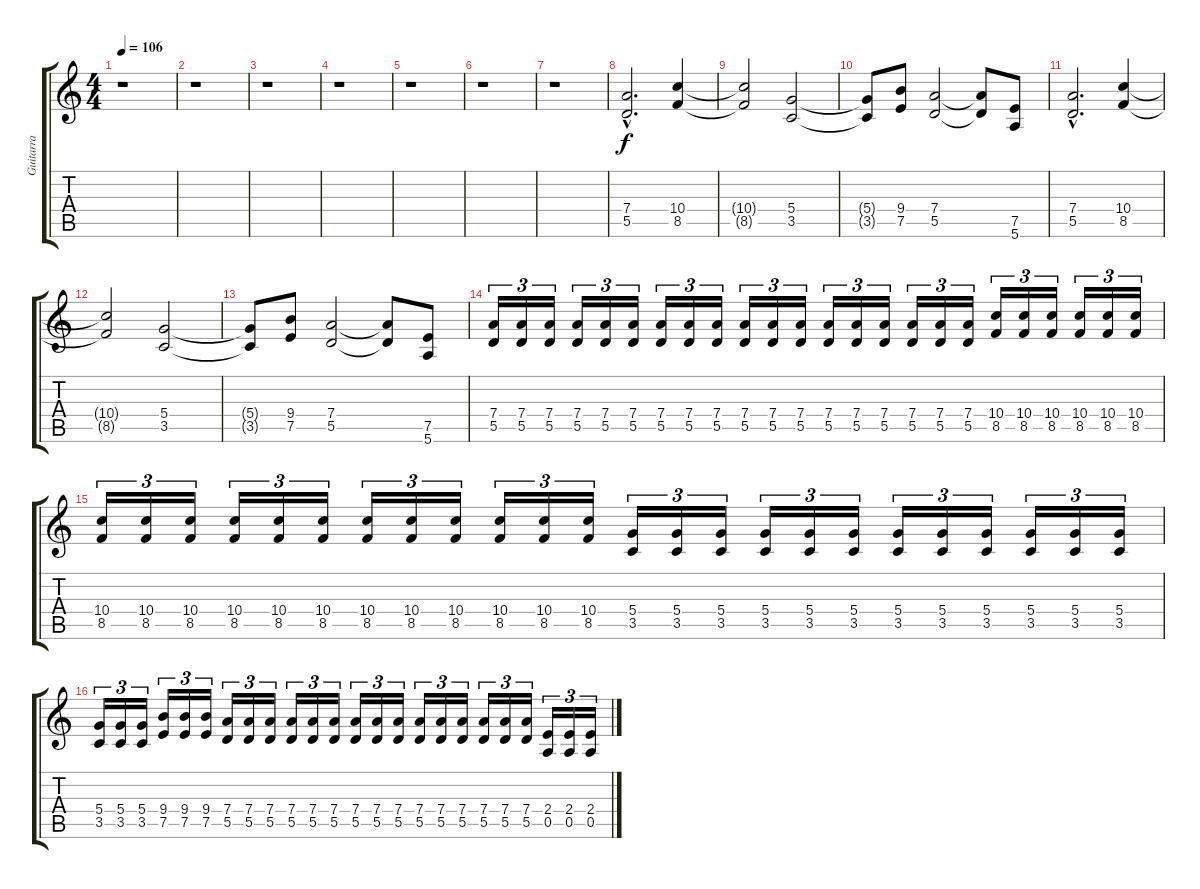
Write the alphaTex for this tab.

\track ("Guitarra" "Guitarra") {instrument distortionguitar}
\staff {score tabs}
\tuning (E4 B3 G3 D3 A2 E2) {hide}
\ts (4 4)
\tempo 106
\tempo 117
\tempo 106
\clef g2
\ks c
r.1{dy f instrument distortionguitar} |
r.1 |
r.1 |
r.1 |
r.1 |
r.1 |
r.1 |
(7.4{hac} 5.5{hac}).2{d} (10.4 8.5).4 |
(10.4{t} 8.5{t}).2 (5.4 3.5).2 |
(5.4{t} 3.5{t}).8 (9.4 7.5).8 (7.4 5.5).2 (7.4{t} 5.5{t}).8 (7.5 5.6).8 |
(7.4{hac} 5.5{hac}).2{d} (10.4 8.5).4 |
(10.4{t} 8.5{t}).2 (5.4 3.5).2 |
(5.4{t} 3.5{t}).8 (9.4 7.5).8 (7.4 5.5).2 (7.4{t} 5.5{t}).8 (7.5 5.6).8 |
(7.4 5.5).16{tu (3 2)} (7.4 5.5).16{tu (3 2)} (7.4 5.5).16{tu (3 2)} (7.4 5.5).16{tu (3 2)} (7.4 5.5).16{tu (3 2)} (7.4 5.5).16{tu (3 2)} (7.4 5.5).16{tu (3 2)} (7.4 5.5).16{tu (3 2)} (7.4 5.5).16{tu (3 2)} (7.4 5.5).16{tu (3 2)} (7.4 5.5).16{tu (3 2)} (7.4 5.5).16{tu (3 2)} (7.4 5.5).16{tu (3 2)} (7.4 5.5).16{tu (3 2)} (7.4 5.5).16{tu (3 2)} (7.4 5.5).16{tu (3 2)} (7.4 5.5).16{tu (3 2)} (7.4 5.5).16{tu (3 2)} (10.4 8.5).16{tu (3 2)} (10.4 8.5).16{tu (3 2)} (10.4 8.5).16{tu (3 2)} (10.4 8.5).16{tu (3 2)} (10.4 8.5).16{tu (3 2)} (10.4 8.5).16{tu (3 2)} |
(10.4 8.5).16{tu (3 2)} (10.4 8.5).16{tu (3 2)} (10.4 8.5).16{tu (3 2)} (10.4 8.5).16{tu (3 2)} (10.4 8.5).16{tu (3 2)} (10.4 8.5).16{tu (3 2)} (10.4 8.5).16{tu (3 2)} (10.4 8.5).16{tu (3 2)} (10.4 8.5).16{tu (3 2)} (10.4 8.5).16{tu (3 2)} (10.4 8.5).16{tu (3 2)} (10.4 8.5).16{tu (3 2)} (5.4 3.5).16{tu (3 2)} (5.4 3.5).16{tu (3 2)} (5.4 3.5).16{tu (3 2)} (5.4 3.5).16{tu (3 2)} (5.4 3.5).16{tu (3 2)} (5.4 3.5).16{tu (3 2)} (5.4 3.5).16{tu (3 2)} (5.4 3.5).16{tu (3 2)} (5.4 3.5).16{tu (3 2)} (5.4 3.5).16{tu (3 2)} (5.4 3.5).16{tu (3 2)} (5.4 3.5).16{tu (3 2)} |
(5.4 3.5).16{tu (3 2)} (5.4 3.5).16{tu (3 2)} (5.4 3.5).16{tu (3 2)} (9.4 7.5).16{tu (3 2)} (9.4 7.5).16{tu (3 2)} (9.4 7.5).16{tu (3 2)} (7.4 5.5).16{tu (3 2)} (7.4 5.5).16{tu (3 2)} (7.4 5.5).16{tu (3 2)} (7.4 5.5).16{tu (3 2)} (7.4 5.5).16{tu (3 2)} (7.4 5.5).16{tu (3 2)} (7.4 5.5).16{tu (3 2)} (7.4 5.5).16{tu (3 2)} (7.4 5.5).16{tu (3 2)} (7.4 5.5).16{tu (3 2)} (7.4 5.5).16{tu (3 2)} (7.4 5.5).16{tu (3 2)} (7.4 5.5).16{tu (3 2)} (7.4 5.5).16{tu (3 2)} (7.4 5.5).16{tu (3 2)} (2.4 0.5).16{tu (3 2)} (2.4 0.5).16{tu (3 2)} (2.4 0.5).16{tu (3 2)}
